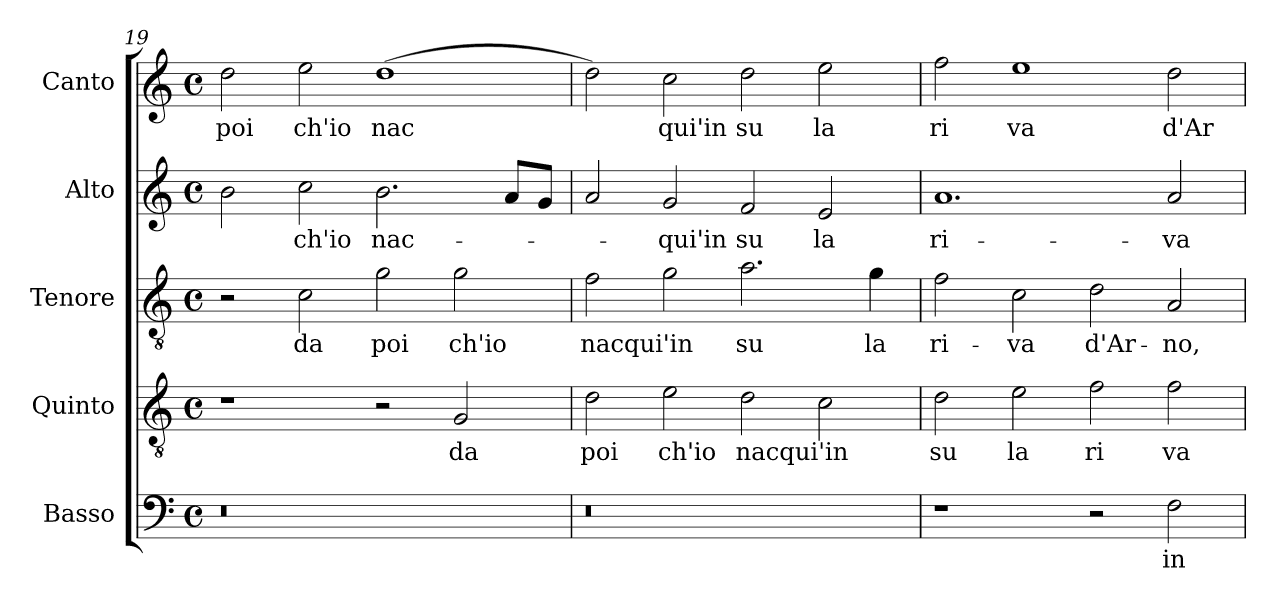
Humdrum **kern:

**kern	**text	**kern	**text	**kern	**text	**kern	**text	**kern	**text
*part5	*part5	*part4	*part4	*part3	*part3	*part2	*part2	*part1	*part1
*staff5	*staff5	*staff4	*staff4	*staff3	*staff3	*staff2	*staff2	*staff1	*staff1
*I"Basso	*	*I"Quinto	*	*I"Tenore	*	*I"Alto	*	*I"Canto	*
*clefF4	*	*clefGv2	*	*clefGv2	*	*clefG2	*	*clefG2	*
*M4/4	*	*M4/4	*	*M4/4	*	*M4/4	*	*M4/4	*
*met(c)	*	*met(c)	*	*met(c)	*	*met(c)	*	*met(c)	*
=19	=19	=19	=19	=19	=19	=19	=19	=19	=19
!	!	!	!	!	!	!	!	!	!LO:LY:b:cj
0r	.	1r	.	2r	.	2b\	.	2dd\	poi
!	!	!	!	!	!LO:LY:b:cj	!	!LO:LY:b:cj	!	!LO:LY:b:cj
.	.	.	.	2c\	da	2cc\	ch'io	2ee\	ch'io
!	!	!	!	!	!LO:LY:b:cj	!	!LO:LY:b	!	!LO:LY:b:cj
.	.	2r	.	2g\	poi	2.b\	nac-	(>1dd	nac
!	!	!	!LO:LY:b:cj	!	!LO:LY:b:cj	!	!	!	!
.	.	2G/	da	2g\	ch'io	.	.	.	.
.	.	.	.	.	.	8a/L	.	.	.
.	.	.	.	.	.	8g/J	.	.	.
=20	=20	=20	=20	=20	=20	=20	=20	=20	=20
!	!	!	!LO:LY:b:cj	!	!LO:LY:b	!	!	!	!
0r	.	2d\	poi	2f\	nacqui'in	2a/	.	2dd\)	.
!	!	!	!LO:LY:b:cj	!	!	!	!LO:LY:b:cj	!	!LO:LY:b:cj
.	.	2e\	ch'io	2g\	.	2g/	-qui'in	2cc\	qui'in
!	!	!	!LO:LY:b	!	!LO:LY:b:cj	!	!LO:LY:b:cj	!	!LO:LY:b:cj
.	.	2d\	nacqui'in	2.a\	su	2f/	su	2dd\	su
!	!	!	!	!	!	!	!LO:LY:b:cj	!	!LO:LY:b:cj
.	.	2c\	.	.	.	2e/	la	2ee\	la
!	!	!	!	!	!LO:LY:b:cj	!	!	!	!
.	.	.	.	4g\	la	.	.	.	.
=21	=21	=21	=21	=21	=21	=21	=21	=21	=21
!	!	!	!LO:LY:b:cj	!	!LO:LY:b:cj	!	!LO:LY:b:cj	!	!LO:LY:b:cj
1r	.	2d\	su	2f\	ri-	1.a	ri-	2ff\	ri
!	!	!	!LO:LY:b:cj	!	!LO:LY:b:cj	!	!	!	!LO:LY:b:cj
.	.	2e\	la	2c\	-va	.	.	1ee	va
!	!	!	!LO:LY:b:cj	!	!LO:LY:b:cj	!	!	!	!
2r	.	2f\	ri	2d\	d'Ar-	.	.	.	.
!	!LO:LY:b:cj	!	!LO:LY:b:cj	!	!LO:LY:b:cj	!	!LO:LY:b:cj	!	!LO:LY:b
2F\	in	2f\	va	2A/	-no,	2a/	-va	2dd\	d'Ar
=	=	=	=	=	=	=	=	=	=
*-	*-	*-	*-	*-	*-	*-	*-	*-	*-
